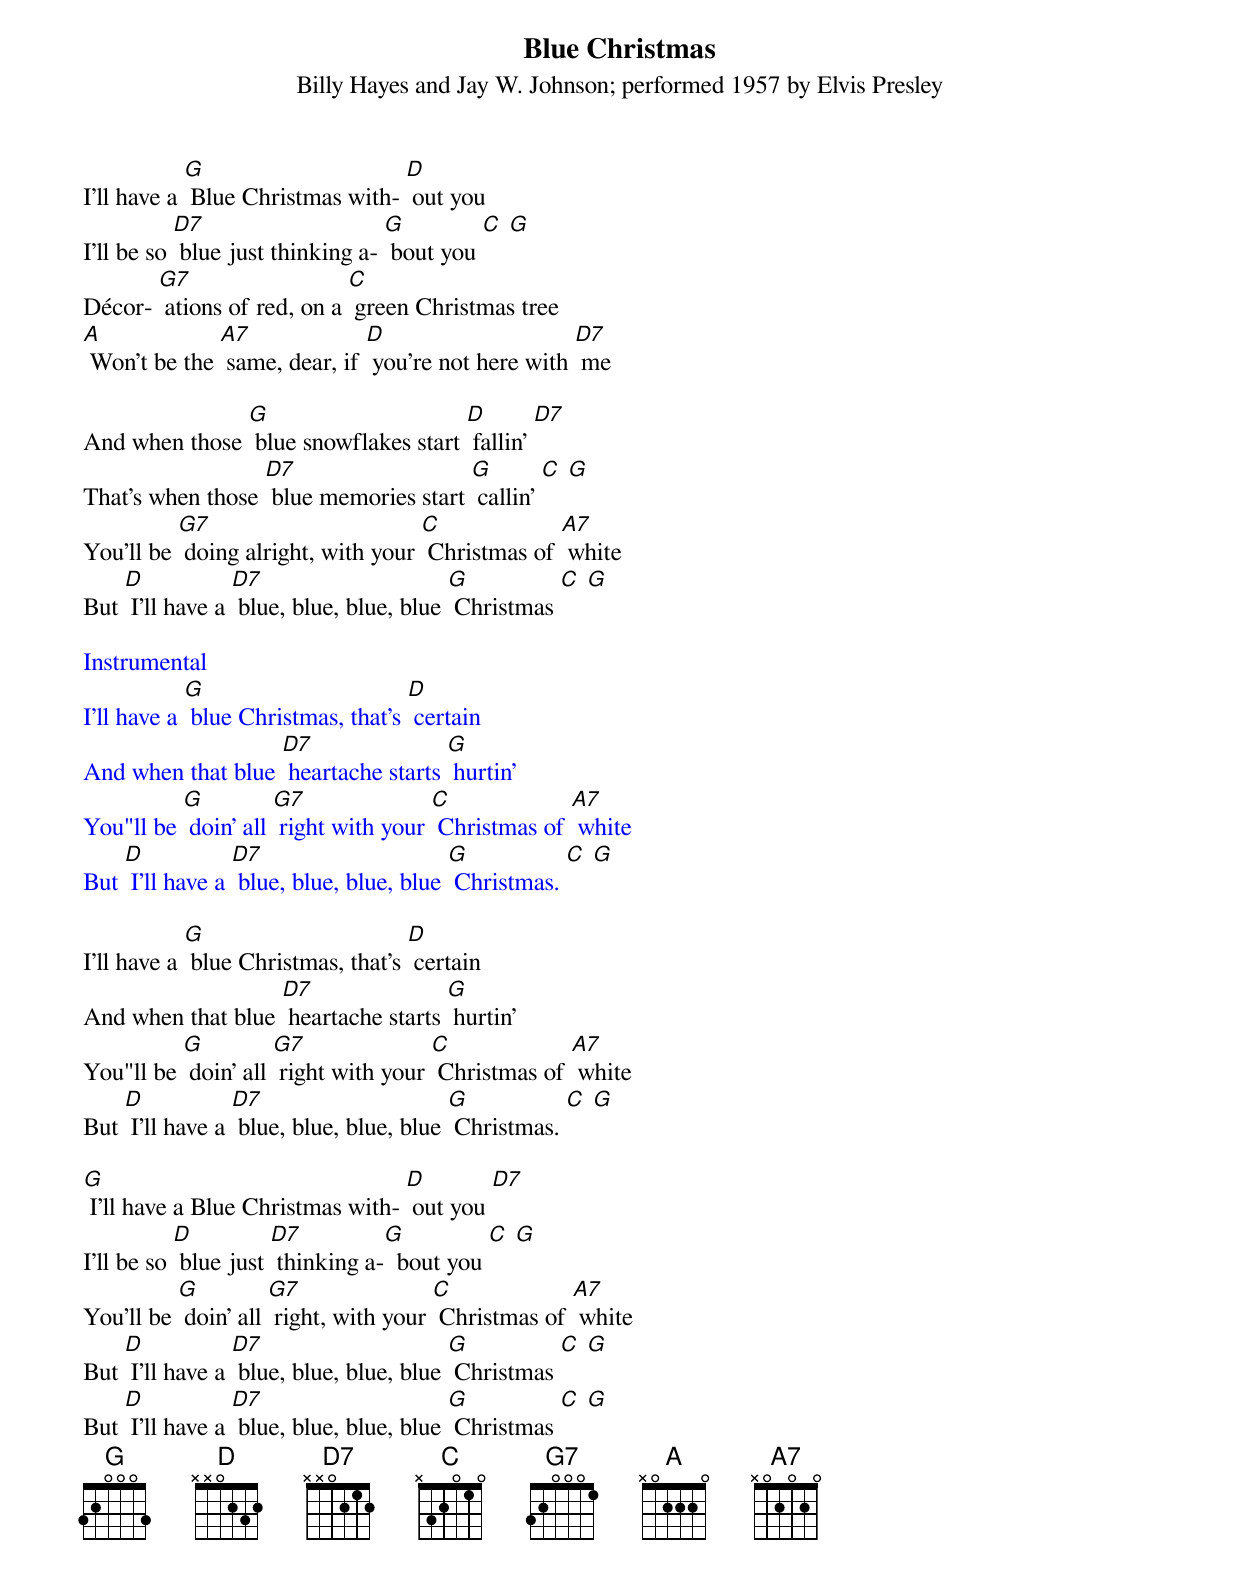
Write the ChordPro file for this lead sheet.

{t: Blue Christmas}
{st: Billy Hayes and Jay W. Johnson; performed 1957 by Elvis Presley}

I'll have a [G] Blue Christmas with- [D] out you
I'll be so [D7] blue just thinking a- [G] bout you [C] [G]
Décor- [G7] ations of red, on a [C] green Christmas tree
[A] Won't be the [A7] same, dear, if [D] you're not here with [D7] me

And when those [G] blue snowflakes start [D] fallin' [D7]
That's when those [D7] blue memories start [G] callin' [C] [G]
You'll be [G7] doing alright, with your [C] Christmas of [A7] white
But [D] I'll have a [D7] blue, blue, blue, blue [G] Christmas [C] [G]

{textcolour: blue}
Instrumental
I'll have a [G] blue Christmas, that's [D] certain
And when that blue [D7] heartache starts [G] hurtin'
You"ll be [G] doin' all [G7] right with your [C] Christmas of [A7] white
But [D] I'll have a [D7] blue, blue, blue, blue [G] Christmas. [C] [G]
{textcolour}

I'll have a [G] blue Christmas, that's [D] certain
And when that blue [D7] heartache starts [G] hurtin'
You"ll be [G] doin' all [G7] right with your [C] Christmas of [A7] white
But [D] I'll have a [D7] blue, blue, blue, blue [G] Christmas. [C] [G]

[G] I'll have a Blue Christmas with- [D] out you [D7]
I'll be so [D] blue just [D7] thinking a-[G]  bout you [C] [G]
You'll be [G] doin' all [G7] right, with your [C] Christmas of [A7] white
But [D] I'll have a [D7] blue, blue, blue, blue [G] Christmas [C] [G]
But [D] I'll have a [D7] blue, blue, blue, blue [G] Christmas [C] [G]
